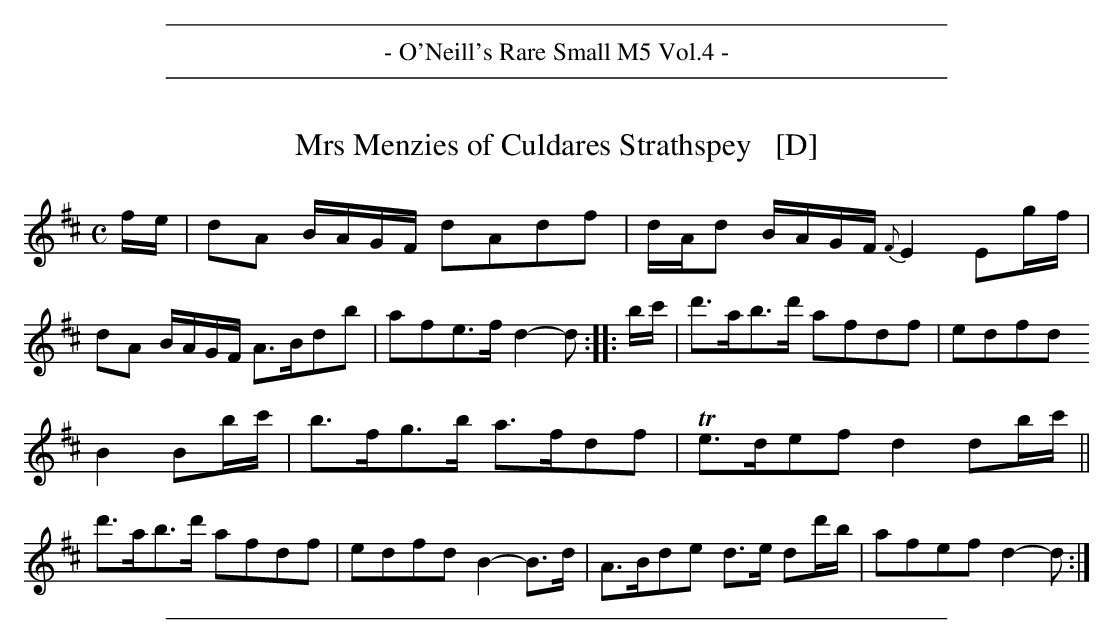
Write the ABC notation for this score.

X:1
T: Mrs Menzies of Culdares Strathspey   [D]
M: C
L: 1/16
K: D
fe |\
d2A2 BAGF d2A2d2f2 | dAd2 BAGF {F}E4 E2gf |\
d2A2 BAGF A3Bd2b2 | a2f2e3f d4-d2 :: bc' |\
d'3ab3d' a2f2d2f2 | e2d2f2d2
B4 B2bc' | b3fg3b a3fd2f2 | Te3de2f2 d4d2bc' ||\
d'3ab3d' a2f2d2f2 | e2d2f2d2 B4-B3d |\
A3Bd2e2 d3e d2d'b | a2f2e2f2 d4-d2 :|
